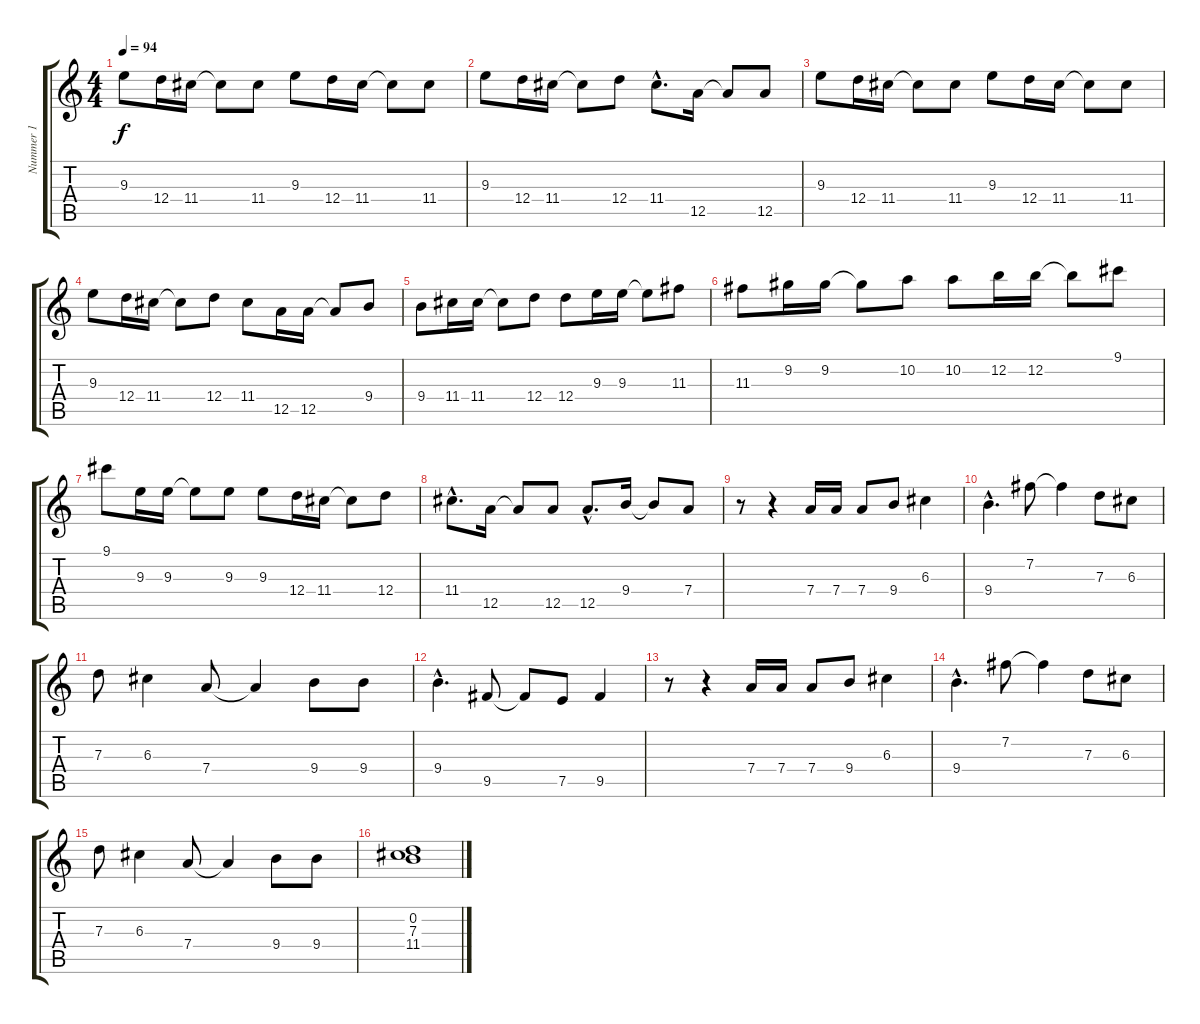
\track ("Nummer 1" "Nummer 1") {instrument electricguitarclean}
\staff {score tabs}
\tuning (E4 B3 G3 D3 A2 E2) {hide}
\ts (4 4)
\tempo 94
\clef g2
\ks c
9.3.8{dy f} 12.4.16 11.4.16 11.4{t}.8 11.4.8 9.3.8 12.4.16 11.4.16 11.4{t}.8 11.4.8 |
9.3.8 12.4.16 11.4.16 11.4{t}.8 12.4.8 11.4{hac}.8{d} 12.5.16 12.5{t}.8 12.5.8 |
9.3.8 12.4.16 11.4.16 11.4{t}.8 11.4.8 9.3.8 12.4.16 11.4.16 11.4{t}.8 11.4.8 |
9.3.8 12.4.16 11.4.16 11.4{t}.8 12.4.8 11.4.8 12.5.16 12.5.16 12.5{t}.8 9.4.8 |
9.4.8 11.4.16 11.4.16 11.4{t}.8 12.4.8 12.4.8 9.3.16 9.3.16 9.3{t}.8 11.3.8 |
11.3.8 9.2.16 9.2.16 9.2{t}.8 10.2.8 10.2.8 12.2.16 12.2.16 12.2{t}.8 9.1.8 |
9.1.8 9.3.16 9.3.16 9.3{t}.8 9.3.8 9.3.8 12.4.16 11.4.16 11.4{t}.8 12.4.8 |
11.4{hac}.8{d} 12.5.16 12.5{t}.8 12.5.8 12.5{hac}.8{d} 9.4.16 9.4{t}.8 7.4.8 |
r.8 r.4 7.4.16 7.4.16 7.4.8 9.4.8 6.3.4 |
9.4{hac}.4{d} 7.2.8 7.2{t}.4 7.3.8 6.3.8 |
7.3.8 6.3.4 7.4.8 7.4{t}.4 9.4.8 9.4.8 |
9.4{hac}.4{d} 9.5.8 9.5{t}.8 7.5.8 9.5.4 |
r.8 r.4 7.4.16 7.4.16 7.4.8 9.4.8 6.3.4 |
9.4{hac}.4{d} 7.2.8 7.2{t}.4 7.3.8 6.3.8 |
7.3.8 6.3.4 7.4.8 7.4{t}.4 9.4.8 9.4.8 |
(0.2 7.3 11.4).1{volume 10 instrument synthstrings1}
